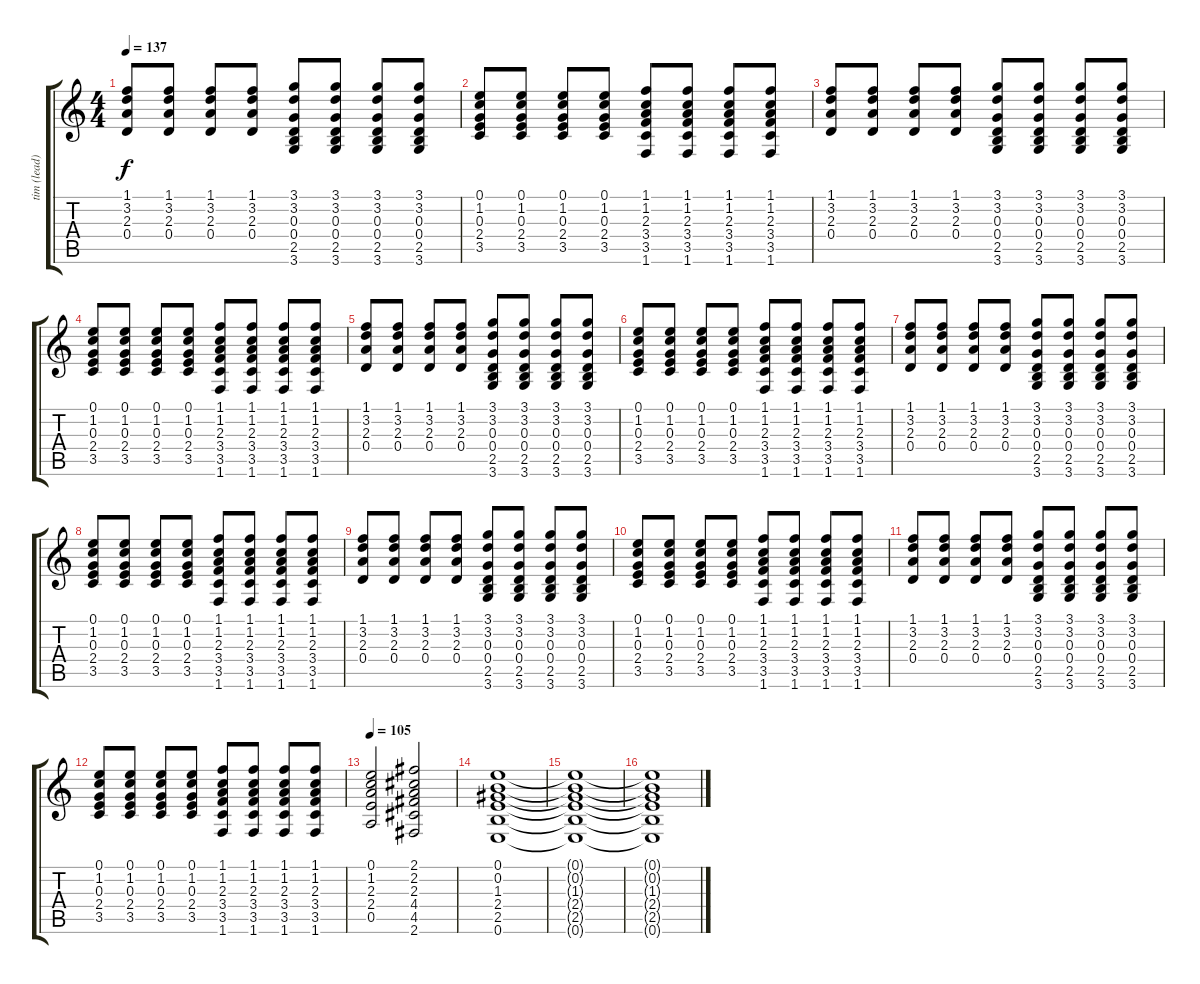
\track ("tim (lead)" "tim (lead)") {instrument distortionguitar}
\staff {score tabs}
\tuning (E4 B3 G3 D3 A2 E2) {hide}
\ts (4 4)
\tempo 137
\clef g2
\ks c
(1.1 3.2 2.3 0.4).8{dy f} (1.1 3.2 2.3 0.4).8 (1.1 3.2 2.3 0.4).8 (1.1 3.2 2.3 0.4).8 (3.1 3.2 0.3 0.4 2.5 3.6).8 (3.1 3.2 0.3 0.4 2.5 3.6).8 (3.1 3.2 0.3 0.4 2.5 3.6).8 (3.1 3.2 0.3 0.4 2.5 3.6).8 |
(0.1 1.2 0.3 2.4 3.5).8 (0.1 1.2 0.3 2.4 3.5).8 (0.1 1.2 0.3 2.4 3.5).8 (0.1 1.2 0.3 2.4 3.5).8 (1.1 1.2 2.3 3.4 3.5 1.6).8 (1.1 1.2 2.3 3.4 3.5 1.6).8 (1.1 1.2 2.3 3.4 3.5 1.6).8 (1.1 1.2 2.3 3.4 3.5 1.6).8 |
(1.1 3.2 2.3 0.4).8 (1.1 3.2 2.3 0.4).8 (1.1 3.2 2.3 0.4).8 (1.1 3.2 2.3 0.4).8 (3.1 3.2 0.3 0.4 2.5 3.6).8 (3.1 3.2 0.3 0.4 2.5 3.6).8 (3.1 3.2 0.3 0.4 2.5 3.6).8 (3.1 3.2 0.3 0.4 2.5 3.6).8 |
(0.1 1.2 0.3 2.4 3.5).8 (0.1 1.2 0.3 2.4 3.5).8 (0.1 1.2 0.3 2.4 3.5).8 (0.1 1.2 0.3 2.4 3.5).8 (1.1 1.2 2.3 3.4 3.5 1.6).8 (1.1 1.2 2.3 3.4 3.5 1.6).8 (1.1 1.2 2.3 3.4 3.5 1.6).8 (1.1 1.2 2.3 3.4 3.5 1.6).8 |
(1.1 3.2 2.3 0.4).8 (1.1 3.2 2.3 0.4).8 (1.1 3.2 2.3 0.4).8 (1.1 3.2 2.3 0.4).8 (3.1 3.2 0.3 0.4 2.5 3.6).8 (3.1 3.2 0.3 0.4 2.5 3.6).8 (3.1 3.2 0.3 0.4 2.5 3.6).8 (3.1 3.2 0.3 0.4 2.5 3.6).8 |
(0.1 1.2 0.3 2.4 3.5).8 (0.1 1.2 0.3 2.4 3.5).8 (0.1 1.2 0.3 2.4 3.5).8 (0.1 1.2 0.3 2.4 3.5).8 (1.1 1.2 2.3 3.4 3.5 1.6).8 (1.1 1.2 2.3 3.4 3.5 1.6).8 (1.1 1.2 2.3 3.4 3.5 1.6).8 (1.1 1.2 2.3 3.4 3.5 1.6).8 |
(1.1 3.2 2.3 0.4).8 (1.1 3.2 2.3 0.4).8 (1.1 3.2 2.3 0.4).8 (1.1 3.2 2.3 0.4).8 (3.1 3.2 0.3 0.4 2.5 3.6).8 (3.1 3.2 0.3 0.4 2.5 3.6).8 (3.1 3.2 0.3 0.4 2.5 3.6).8 (3.1 3.2 0.3 0.4 2.5 3.6).8 |
(0.1 1.2 0.3 2.4 3.5).8 (0.1 1.2 0.3 2.4 3.5).8 (0.1 1.2 0.3 2.4 3.5).8 (0.1 1.2 0.3 2.4 3.5).8 (1.1 1.2 2.3 3.4 3.5 1.6).8 (1.1 1.2 2.3 3.4 3.5 1.6).8 (1.1 1.2 2.3 3.4 3.5 1.6).8 (1.1 1.2 2.3 3.4 3.5 1.6).8 |
(1.1 3.2 2.3 0.4).8 (1.1 3.2 2.3 0.4).8 (1.1 3.2 2.3 0.4).8 (1.1 3.2 2.3 0.4).8 (3.1 3.2 0.3 0.4 2.5 3.6).8 (3.1 3.2 0.3 0.4 2.5 3.6).8 (3.1 3.2 0.3 0.4 2.5 3.6).8 (3.1 3.2 0.3 0.4 2.5 3.6).8 |
(0.1 1.2 0.3 2.4 3.5).8 (0.1 1.2 0.3 2.4 3.5).8 (0.1 1.2 0.3 2.4 3.5).8 (0.1 1.2 0.3 2.4 3.5).8 (1.1 1.2 2.3 3.4 3.5 1.6).8 (1.1 1.2 2.3 3.4 3.5 1.6).8 (1.1 1.2 2.3 3.4 3.5 1.6).8 (1.1 1.2 2.3 3.4 3.5 1.6).8 |
(1.1 3.2 2.3 0.4).8 (1.1 3.2 2.3 0.4).8 (1.1 3.2 2.3 0.4).8 (1.1 3.2 2.3 0.4).8 (3.1 3.2 0.3 0.4 2.5 3.6).8 (3.1 3.2 0.3 0.4 2.5 3.6).8 (3.1 3.2 0.3 0.4 2.5 3.6).8 (3.1 3.2 0.3 0.4 2.5 3.6).8 |
(0.1 1.2 0.3 2.4 3.5).8 (0.1 1.2 0.3 2.4 3.5).8 (0.1 1.2 0.3 2.4 3.5).8 (0.1 1.2 0.3 2.4 3.5).8 (1.1 1.2 2.3 3.4 3.5 1.6).8 (1.1 1.2 2.3 3.4 3.5 1.6).8 (1.1 1.2 2.3 3.4 3.5 1.6).8 (1.1 1.2 2.3 3.4 3.5 1.6).8 |
\tempo 105
(0.1 1.2 2.3 2.4 0.5).2 (2.1 2.2 2.3 4.4 4.5 2.6).2 |
(0.1 0.2 1.3 2.4 2.5 0.6).1 |
(0.1{t} 0.2{t} 1.3{t} 2.4{t} 2.5{t} 0.6{t}).1 |
(0.1{t} 0.2{t} 1.3{t} 2.4{t} 2.5{t} 0.6{t}).1
